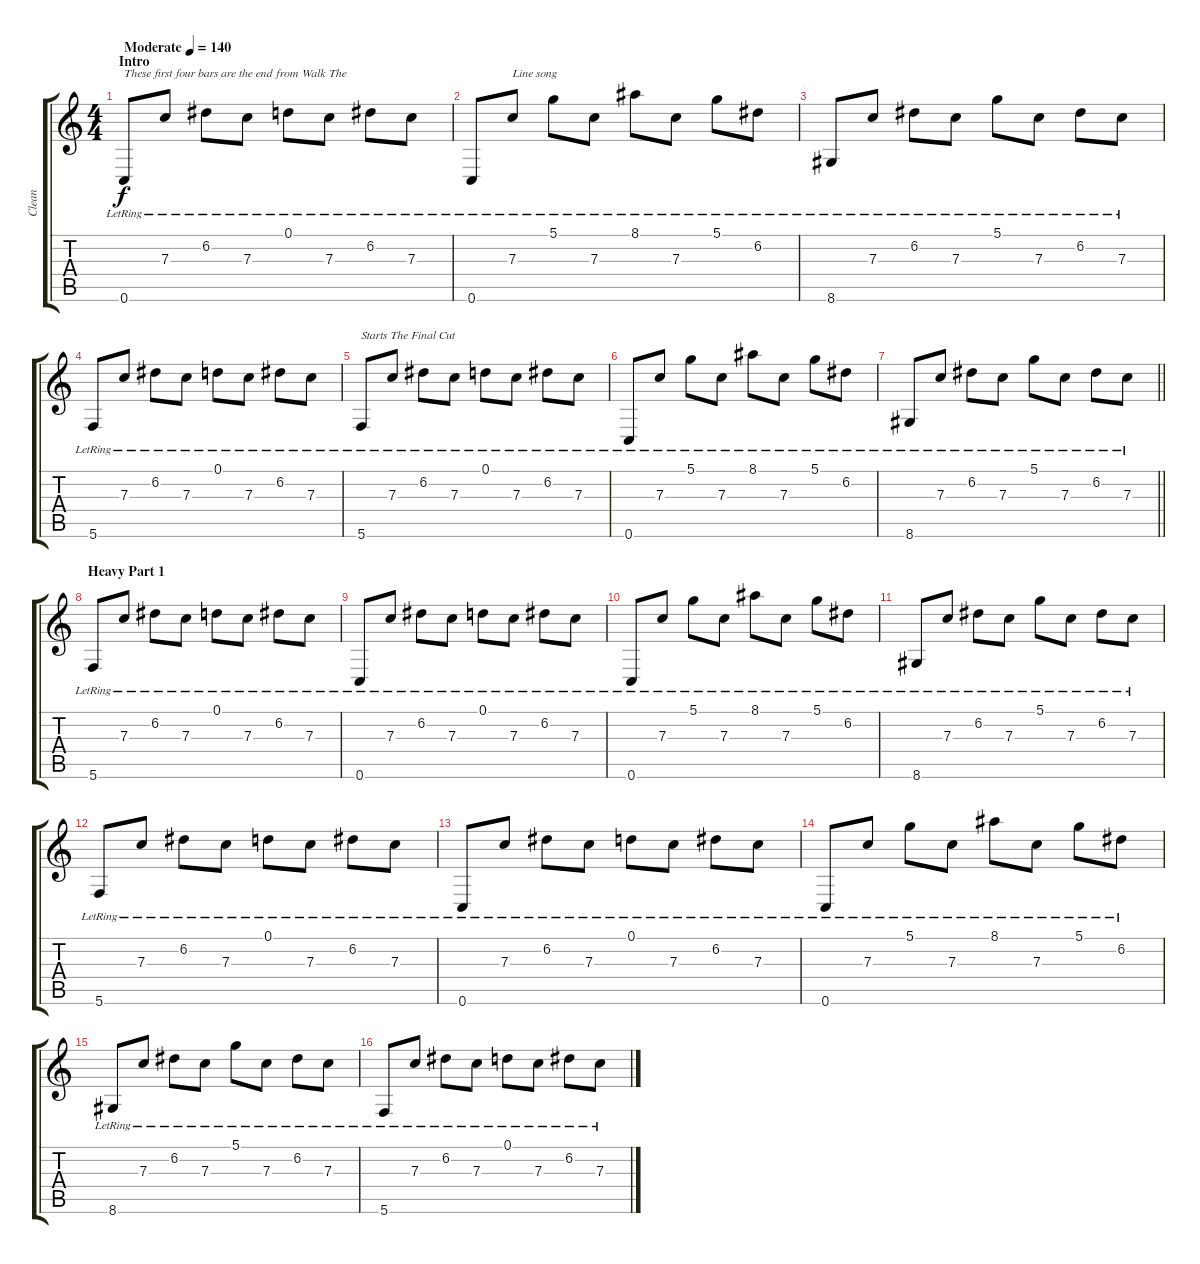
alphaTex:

\track ("Clean " "Clean ") {instrument electricguitarclean}
\staff {score tabs}
\tuning (D4 A3 F3 C3 G2 C2) {hide}
\ts (4 4)
\section ("" "Intro")
\tempo (140 "Moderate")
\clef g2
\ks c
0.6{lr}.8{txt "These first four bars are the end from Walk The " dy f instrument electricguitarclean} 7.3{lr}.8 6.2{lr}.8 7.3{lr}.8 0.1{lr}.8 7.3{lr}.8 6.2{lr}.8 7.3{lr}.8 |
0.6{lr}.8 7.3{lr}.8{txt "Line song"} 5.1{lr}.8 7.3{lr}.8 8.1{lr}.8 7.3{lr}.8 5.1{lr}.8 6.2{lr}.8 |
8.6{lr}.8 7.3{lr}.8 6.2{lr}.8 7.3{lr}.8 5.1{lr}.8 7.3{lr}.8 6.2{lr}.8 7.3{lr}.8 |
5.6{lr}.8 7.3{lr}.8 6.2{lr}.8 7.3{lr}.8 0.1{lr}.8 7.3{lr}.8 6.2{lr}.8 7.3{lr}.8 |
5.6{lr}.8{txt "Starts The Final Cut"} 7.3{lr}.8 6.2{lr}.8 7.3{lr}.8 0.1{lr}.8 7.3{lr}.8 6.2{lr}.8 7.3{lr}.8 |
0.6{lr}.8 7.3{lr}.8 5.1{lr}.8 7.3{lr}.8 8.1{lr}.8 7.3{lr}.8 5.1{lr}.8 6.2{lr}.8 |
\barLineRight lightlight
8.6{lr}.8 7.3{lr}.8 6.2{lr}.8 7.3{lr}.8 5.1{lr}.8 7.3{lr}.8 6.2{lr}.8 7.3{lr}.8 |
\section ("" "Heavy Part 1")
5.6{lr}.8 7.3{lr}.8 6.2{lr}.8 7.3{lr}.8 0.1{lr}.8 7.3{lr}.8 6.2{lr}.8 7.3{lr}.8 |
0.6{lr}.8 7.3{lr}.8 6.2{lr}.8 7.3{lr}.8 0.1{lr}.8 7.3{lr}.8 6.2{lr}.8 7.3{lr}.8 |
0.6{lr}.8 7.3{lr}.8 5.1{lr}.8 7.3{lr}.8 8.1{lr}.8 7.3{lr}.8 5.1{lr}.8 6.2{lr}.8 |
8.6{lr}.8 7.3{lr}.8 6.2{lr}.8 7.3{lr}.8 5.1{lr}.8 7.3{lr}.8 6.2{lr}.8 7.3{lr}.8 |
5.6{lr}.8 7.3{lr}.8 6.2{lr}.8 7.3{lr}.8 0.1{lr}.8 7.3{lr}.8 6.2{lr}.8 7.3{lr}.8 |
0.6{lr}.8 7.3{lr}.8 6.2{lr}.8 7.3{lr}.8 0.1{lr}.8 7.3{lr}.8 6.2{lr}.8 7.3{lr}.8 |
0.6{lr}.8 7.3{lr}.8 5.1{lr}.8 7.3{lr}.8 8.1{lr}.8 7.3{lr}.8 5.1{lr}.8 6.2{lr}.8 |
8.6{lr}.8 7.3{lr}.8 6.2{lr}.8 7.3{lr}.8 5.1{lr}.8 7.3{lr}.8 6.2{lr}.8 7.3{lr}.8 |
5.6{lr}.8 7.3{lr}.8 6.2{lr}.8 7.3{lr}.8 0.1{lr}.8 7.3{lr}.8 6.2{lr}.8 7.3{lr}.8
